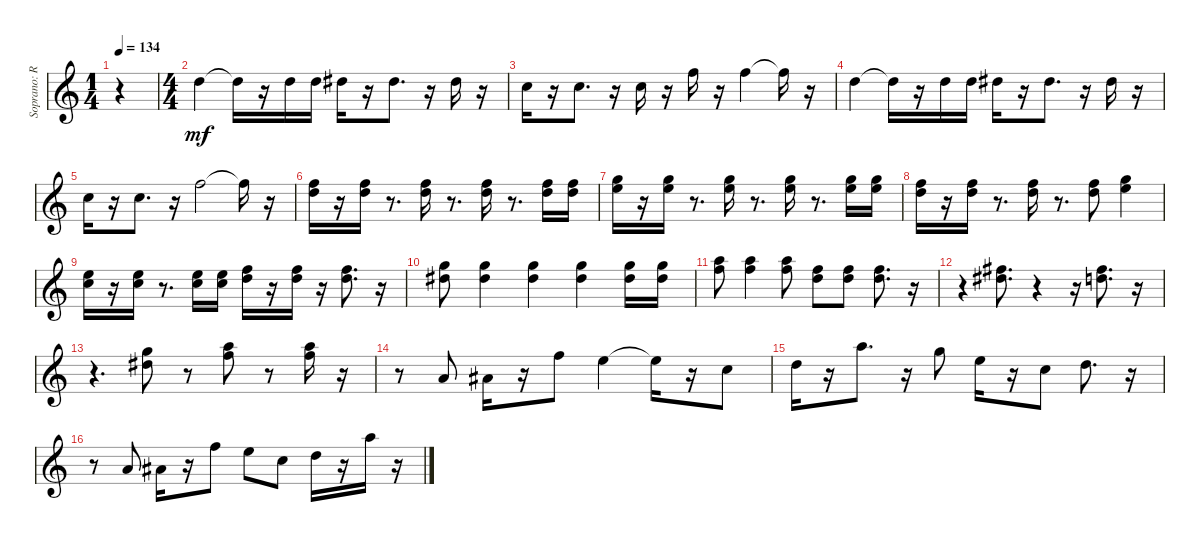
\track ("Soprano: R" "Soprano: R") {instrument timpani}
\staff {score}
\tuning (E4 B3 G3 D3 A2 E2 B1) {hide}
\ts (1 4)
\tempo 134
\clef g2
\ks c
r.4{dy mf instrument timpani} |
\ts (4 4)
10.1.4 10.1{t}.16 r.16 10.1.16 10.1.16 11.1.16 r.16 11.1.8{d} r.16 11.1.16 r.16 |
8.1.16 r.16 8.1.8{d} r.16 8.1.16 r.16 13.1.16 r.16 13.1.4 13.1{t}.16 r.16 |
10.1.4 10.1{t}.16 r.16 10.1.16 10.1.16 11.1.16 r.16 11.1.8{d} r.16 11.1.16 r.16 |
8.1.16 r.16 8.1.8{d} r.16 13.1.2 13.1{t}.16 r.16 |
(10.1 18.2).16 r.16 (10.1 18.2).16 r.8{d} (10.1 18.2).16 r.8{d} (10.1 18.2).16 r.8{d} (10.1 18.2).16 (10.1 18.2).16 |
(12.1 20.2).16 r.16 (12.1 20.2).16 r.8{d} (12.1 20.2).16 r.8{d} (12.1 20.2).16 r.8{d} (12.1 20.2).16 (12.1 20.2).16 |
(10.1 18.2).16 r.16 (10.1 18.2).16 r.8{d} (10.1 18.2).16 r.8{d} (10.1 18.2).8 (12.1 20.2).4 |
(8.1 17.2).16 r.16 (8.1 17.2).16 r.8{d} (8.1 17.2).16 (8.1 17.2).16 (10.1 18.2).16 r.16 (10.1 18.2).16 r.16 (10.1 18.2).8{d} r.16 |
(11.1 20.2).8 (11.1 20.2).4 (11.1 20.2).4 (11.1 20.2).4 (11.1 20.2).16 (11.1 20.2).16 |
(13.1 22.2).8 (13.1 22.2).4 (13.1 22.2).8 (10.1 18.2).8 (10.1 18.2).8 (10.1 18.2).8{d} r.16 |
r.4 (11.1 19.2).8{d} r.4 r.16 (10.1 19.2).8{d} r.16 |
r.4{d} (11.1 20.2).8 r.8 (13.1 22.2).8 r.8 (13.1 22.2).16 r.16 |
r.8 5.1.8 6.1.16 r.16 13.1.8 12.1.4 12.1{t}.16 r.16 8.1.8 |
10.1.16 r.16 17.1.8{d} r.16 15.1.8 12.1.16 r.16 8.1.8 10.1.8{d} r.16 |
r.8 5.1.8 6.1.16 r.16 13.1.8 12.1.8 8.1.8 10.1.16 r.16 17.1.16 r.16
